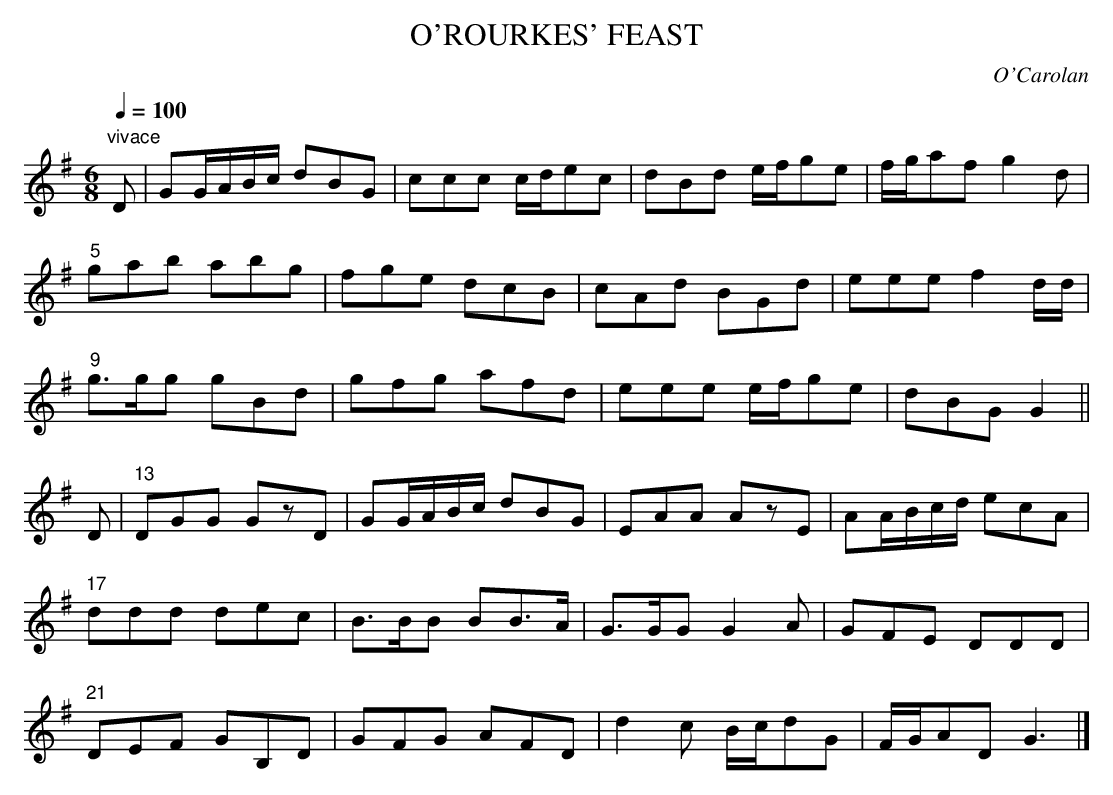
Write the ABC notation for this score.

X:1
T:O'ROURKES' FEAST
C:O'Carolan
Q:1/4=100
M:6/8
L:1/8
K:G
"vivace"
D|GG/A/B/c/ dBG|ccc c/d/ec|dBd e/f/ge|f/g/af g2d|
"5"gab abg|fge dcB|cAd BGd|eee f2d/d/|
"9"g>gg gBd|gfg afd|eee e/f/ge|dBG G2||
D|"13"DGG GzD|GG/A/B/c/ dBG|EAA AzE|AA/B/c/d/ ecA|
"17"ddd dec|B>BB BB>A|G>GG G2A|GFE DDD|
"21"DEF GB,D|GFG AFD|d2c B/c/dG|F/G/AD G3|]
